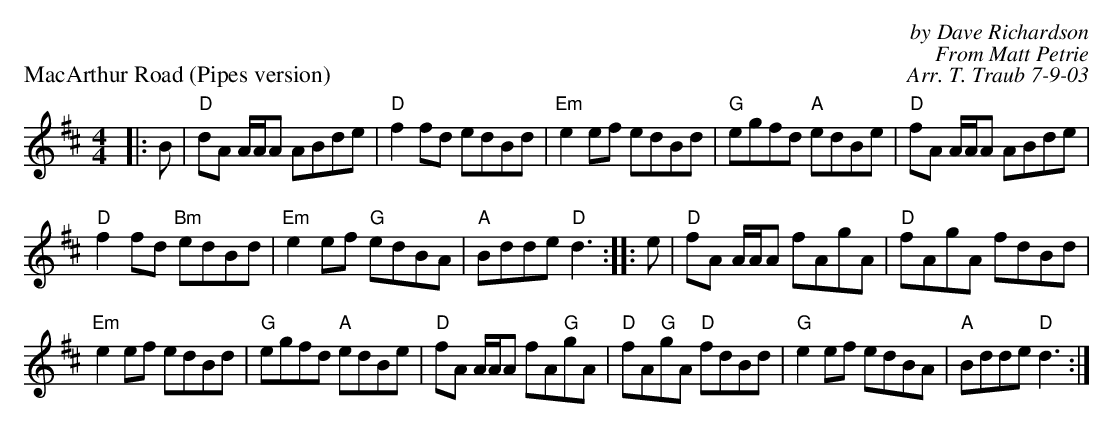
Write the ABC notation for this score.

X:1
P: MacArthur Road (Pipes version)
C: by Dave Richardson
C: From Matt Petrie
C: Arr. T. Traub 7-9-03
M: 4/4
K: D
L: 1/8
|: B|"D"dA A/A/A ABde|"D"f2 fd edBd|"Em"e2 ef edBd|"G"egfd "A"edBe|"D"fA A/A/A ABde|
"D"f2 fd "Bm"edBd|"Em"e2 ef "G"edBA|"A"Bdde "D"d3 :||: e|"D"fA A/A/A fAgA|"D"fAgA fdBd|
"Em"e2 ef edBd |"G"egfd "A"edBe|"D"fA A/A/A fA"G"gA|"D"fA"G"gA "D"fdBd|"G"e2 ef edBA|"A"Bdde "D"d3 :|
